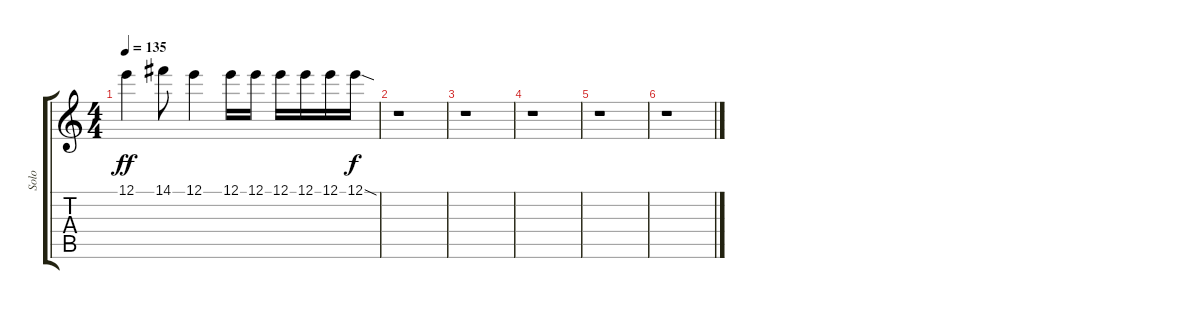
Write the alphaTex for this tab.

\track ("Solo" "Solo") {instrument distortionguitar}
\staff {score tabs}
\tuning (E4 B3 G3 D3 A2 E2) {hide}
\ts (4 4)
\tempo 135
\clef g2
\ks c
12.1.4{dy ff} 14.1.8 12.1.4 12.1.16 12.1.16 12.1.16 12.1.16 12.1.16 12.1{sod}.16{dy f} |
r.1 |
r.1 |
r.1 |
r.1 |
r.1
